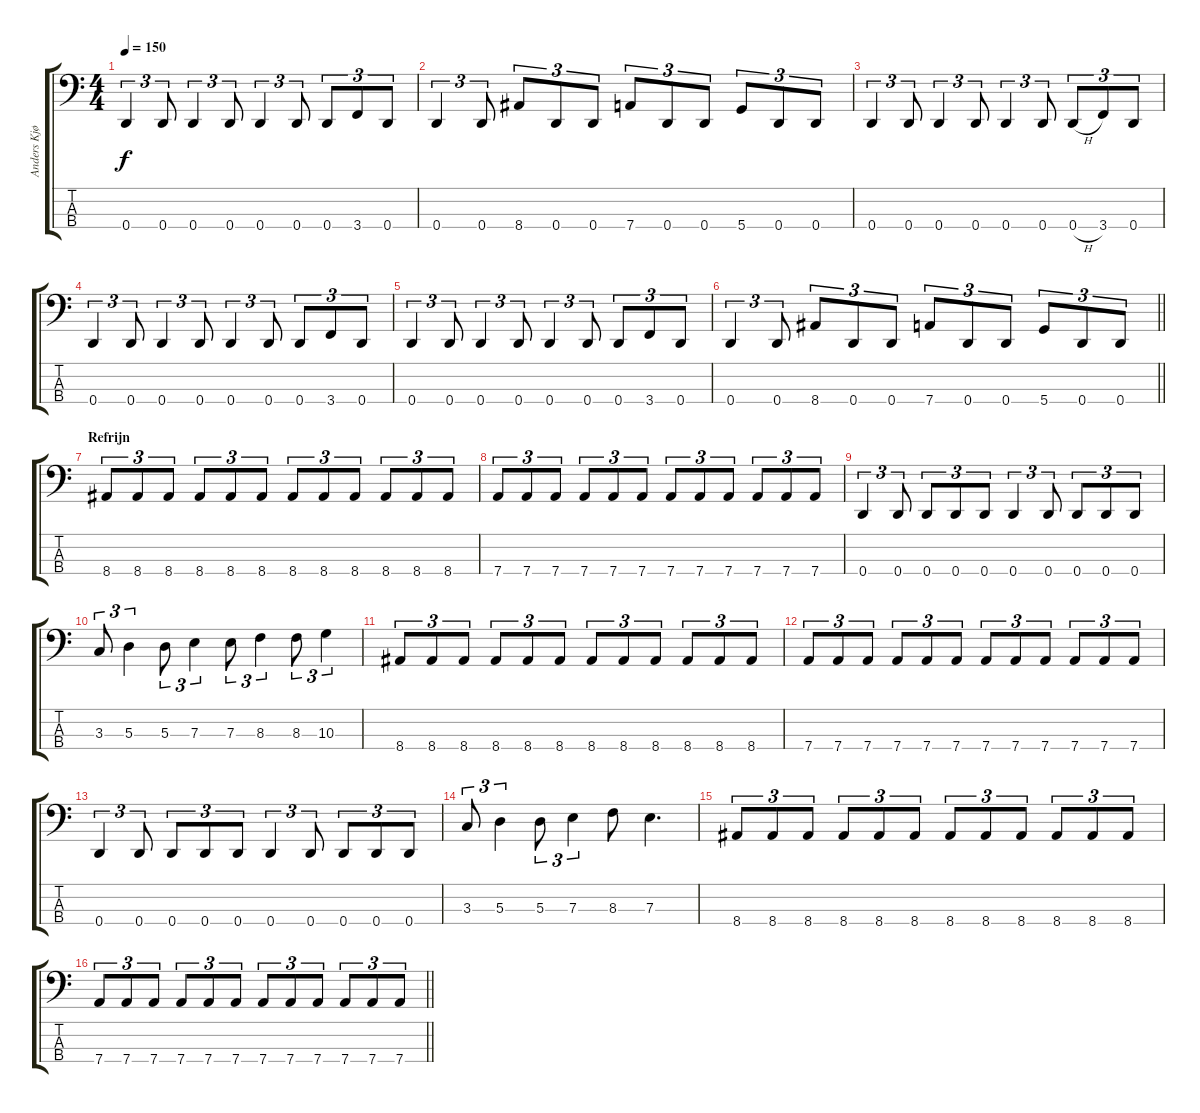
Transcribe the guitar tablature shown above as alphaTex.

\track ("Anders Kjølholm" "Anders Kjø") {instrument electricbassfinger}
\staff {score tabs}
\tuning (G2 D2 A1 D1) {hide}
\ts (4 4)
\tempo 150
\clef f4
\ks c
0.4.4{tu (3 2) dy f} 0.4.8{tu (3 2)} 0.4.4{tu (3 2)} 0.4.8{tu (3 2)} 0.4.4{tu (3 2)} 0.4.8{tu (3 2)} 0.4.8{tu (3 2)} 3.4.8{tu (3 2)} 0.4.8{tu (3 2)} |
0.4.4{tu (3 2)} 0.4.8{tu (3 2)} 8.4.8{tu (3 2)} 0.4.8{tu (3 2)} 0.4.8{tu (3 2)} 7.4.8{tu (3 2)} 0.4.8{tu (3 2)} 0.4.8{tu (3 2)} 5.4.8{tu (3 2)} 0.4.8{tu (3 2)} 0.4.8{tu (3 2)} |
0.4.4{tu (3 2)} 0.4.8{tu (3 2)} 0.4.4{tu (3 2)} 0.4.8{tu (3 2)} 0.4.4{tu (3 2)} 0.4.8{tu (3 2)} 0.4{h}.8{tu (3 2)} 3.4.8{tu (3 2)} 0.4.8{tu (3 2)} |
0.4.4{tu (3 2)} 0.4.8{tu (3 2)} 0.4.4{tu (3 2)} 0.4.8{tu (3 2)} 0.4.4{tu (3 2)} 0.4.8{tu (3 2)} 0.4.8{tu (3 2)} 3.4.8{tu (3 2)} 0.4.8{tu (3 2)} |
0.4.4{tu (3 2)} 0.4.8{tu (3 2)} 0.4.4{tu (3 2)} 0.4.8{tu (3 2)} 0.4.4{tu (3 2)} 0.4.8{tu (3 2)} 0.4.8{tu (3 2)} 3.4.8{tu (3 2)} 0.4.8{tu (3 2)} |
\barLineRight lightlight
0.4.4{tu (3 2)} 0.4.8{tu (3 2)} 8.4.8{tu (3 2)} 0.4.8{tu (3 2)} 0.4.8{tu (3 2)} 7.4.8{tu (3 2)} 0.4.8{tu (3 2)} 0.4.8{tu (3 2)} 5.4.8{tu (3 2)} 0.4.8{tu (3 2)} 0.4.8{tu (3 2)} |
\section ("" "Refrijn")
8.4.8{tu (3 2)} 8.4.8{tu (3 2)} 8.4.8{tu (3 2)} 8.4.8{tu (3 2)} 8.4.8{tu (3 2)} 8.4.8{tu (3 2)} 8.4.8{tu (3 2)} 8.4.8{tu (3 2)} 8.4.8{tu (3 2)} 8.4.8{tu (3 2)} 8.4.8{tu (3 2)} 8.4.8{tu (3 2)} |
7.4.8{tu (3 2)} 7.4.8{tu (3 2)} 7.4.8{tu (3 2)} 7.4.8{tu (3 2)} 7.4.8{tu (3 2)} 7.4.8{tu (3 2)} 7.4.8{tu (3 2)} 7.4.8{tu (3 2)} 7.4.8{tu (3 2)} 7.4.8{tu (3 2)} 7.4.8{tu (3 2)} 7.4.8{tu (3 2)} |
0.4.4{tu (3 2)} 0.4.8{tu (3 2)} 0.4.8{tu (3 2)} 0.4.8{tu (3 2)} 0.4.8{tu (3 2)} 0.4.4{tu (3 2)} 0.4.8{tu (3 2)} 0.4.8{tu (3 2)} 0.4.8{tu (3 2)} 0.4.8{tu (3 2)} |
3.3.8{tu (3 2)} 5.3.4{tu (3 2)} 5.3.8{tu (3 2)} 7.3.4{tu (3 2)} 7.3.8{tu (3 2)} 8.3.4{tu (3 2)} 8.3.8{tu (3 2)} 10.3.4{tu (3 2)} |
8.4.8{tu (3 2)} 8.4.8{tu (3 2)} 8.4.8{tu (3 2)} 8.4.8{tu (3 2)} 8.4.8{tu (3 2)} 8.4.8{tu (3 2)} 8.4.8{tu (3 2)} 8.4.8{tu (3 2)} 8.4.8{tu (3 2)} 8.4.8{tu (3 2)} 8.4.8{tu (3 2)} 8.4.8{tu (3 2)} |
7.4.8{tu (3 2)} 7.4.8{tu (3 2)} 7.4.8{tu (3 2)} 7.4.8{tu (3 2)} 7.4.8{tu (3 2)} 7.4.8{tu (3 2)} 7.4.8{tu (3 2)} 7.4.8{tu (3 2)} 7.4.8{tu (3 2)} 7.4.8{tu (3 2)} 7.4.8{tu (3 2)} 7.4.8{tu (3 2)} |
0.4.4{tu (3 2)} 0.4.8{tu (3 2)} 0.4.8{tu (3 2)} 0.4.8{tu (3 2)} 0.4.8{tu (3 2)} 0.4.4{tu (3 2)} 0.4.8{tu (3 2)} 0.4.8{tu (3 2)} 0.4.8{tu (3 2)} 0.4.8{tu (3 2)} |
3.3.8{tu (3 2)} 5.3.4{tu (3 2)} 5.3.8{tu (3 2)} 7.3.4{tu (3 2)} 8.3.8 7.3.4{d} |
8.4.8{tu (3 2)} 8.4.8{tu (3 2)} 8.4.8{tu (3 2)} 8.4.8{tu (3 2)} 8.4.8{tu (3 2)} 8.4.8{tu (3 2)} 8.4.8{tu (3 2)} 8.4.8{tu (3 2)} 8.4.8{tu (3 2)} 8.4.8{tu (3 2)} 8.4.8{tu (3 2)} 8.4.8{tu (3 2)} |
\barLineRight lightlight
7.4.8{tu (3 2)} 7.4.8{tu (3 2)} 7.4.8{tu (3 2)} 7.4.8{tu (3 2)} 7.4.8{tu (3 2)} 7.4.8{tu (3 2)} 7.4.8{tu (3 2)} 7.4.8{tu (3 2)} 7.4.8{tu (3 2)} 7.4.8{tu (3 2)} 7.4.8{tu (3 2)} 7.4.8{tu (3 2)}
